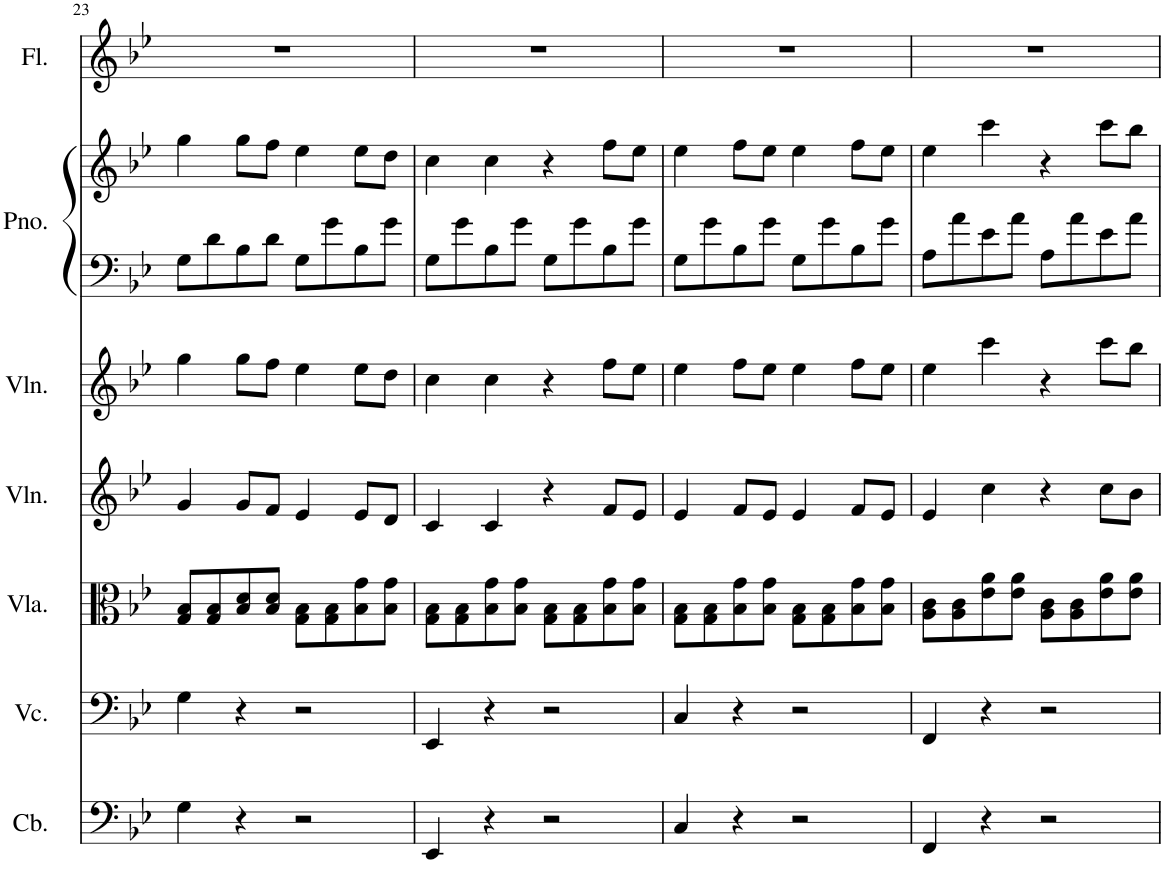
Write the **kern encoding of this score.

**kern	**kern	**kern	**kern	**kern	**kern	**kern	**kern
*part7	*part6	*part5	*part4	*part3	*part2	*part2	*part1
*staff8	*staff7	*staff6	*staff5	*staff4	*staff3	*staff2	*staff1
*I"Contrabass	*I"Violoncello	*I"Viola	*I"Violin	*I"Violin	*I"Piano	*	*I"Flute
*I'Cb.	*I'Vc.	*I'Vla.	*I'Vln.	*I'Vln.	*I'Pno.	*	*I'Fl.
!!LO:PB:g=z
*clefF4	*clefF4	*clefC3	*clefG2	*clefG2	*clefF4	*clefG2	*clefG2
*Trd7c12	*	*	*	*	*	*	*
*k[b-e-]	*k[b-e-]	*k[b-e-]	*k[b-e-]	*k[b-e-]	*k[b-e-]	*k[b-e-]	*k[b-e-]
*M2/2	*M2/2	*M2/2	*M2/2	*M2/2	*M2/2	*M2/2	*M2/2
*met(c|)	*met(c|)	*met(c|)	*met(c|)	*met(c|)	*met(c|)	*met(c|)	*met(c|)
=23	=23	=23	=23	=23	=23	=23	=23
4G\	4G\	8G/ 8B-/L	4g/	4gg\	8G\L	4gg\	1r
.	.	8G/ 8B-/	.	.	8d\	.	.
4r	4r	8B-/ 8d/	8g/L	8gg\L	8B-\	8gg\L	.
.	.	8B-/ 8d/J	8f/J	8ff\J	8d\J	8ff\J	.
2r	2r	8G\ 8B-\L	4e-/	4ee-\	8G\L	4ee-\	.
.	.	8G\ 8B-\	.	.	8g\	.	.
.	.	8B-\ 8g\	8e-/L	8ee-\L	8B-\	8ee-\L	.
.	.	8B-\ 8g\J	8d/J	8dd\J	8g\J	8dd\J	.
=24	=24	=24	=24	=24	=24	=24	=24
4EE-/	4EE-/	8G\ 8B-\L	4c/	4cc\	8G\L	4cc\	1r
.	.	8G\ 8B-\	.	.	8g\	.	.
4r	4r	8B-\ 8g\	4c/	4cc\	8B-\	4cc\	.
.	.	8B-\ 8g\J	.	.	8g\J	.	.
2r	2r	8G\ 8B-\L	4r	4r	8G\L	4r	.
.	.	8G\ 8B-\	.	.	8g\	.	.
.	.	8B-\ 8g\	8f/L	8ff\L	8B-\	8ff\L	.
.	.	8B-\ 8g\J	8e-/J	8ee-\J	8g\J	8ee-\J	.
=25	=25	=25	=25	=25	=25	=25	=25
4C/	4C/	8G\ 8B-\L	4e-/	4ee-\	8G\L	4ee-\	1r
.	.	8G\ 8B-\	.	.	8g\	.	.
4r	4r	8B-\ 8g\	8f/L	8ff\L	8B-\	8ff\L	.
.	.	8B-\ 8g\J	8e-/J	8ee-\J	8g\J	8ee-\J	.
2r	2r	8G\ 8B-\L	4e-/	4ee-\	8G\L	4ee-\	.
.	.	8G\ 8B-\	.	.	8g\	.	.
.	.	8B-\ 8g\	8f/L	8ff\L	8B-\	8ff\L	.
.	.	8B-\ 8g\J	8e-/J	8ee-\J	8g\J	8ee-\J	.
=26	=26	=26	=26	=26	=26	=26	=26
4FF/	4FF/	8A\ 8c\L	4e-/	4ee-\	8A\L	4ee-\	1r
.	.	8A\ 8c\	.	.	8a\	.	.
4r	4r	8e-\ 8a\	4cc\	4ccc\	8e-\	4ccc\	.
.	.	8e-\ 8a\J	.	.	8a\J	.	.
2r	2r	8A\ 8c\L	4r	4r	8A\L	4r	.
.	.	8A\ 8c\	.	.	8a\	.	.
.	.	8e-\ 8a\	8cc\L	8ccc\L	8e-\	8ccc\L	.
.	.	8e-\ 8a\J	8b-\J	8bb-\J	8a\J	8bb-\J	.
=	=	=	=	=	=	=	=
*-	*-	*-	*-	*-	*-	*-	*-
